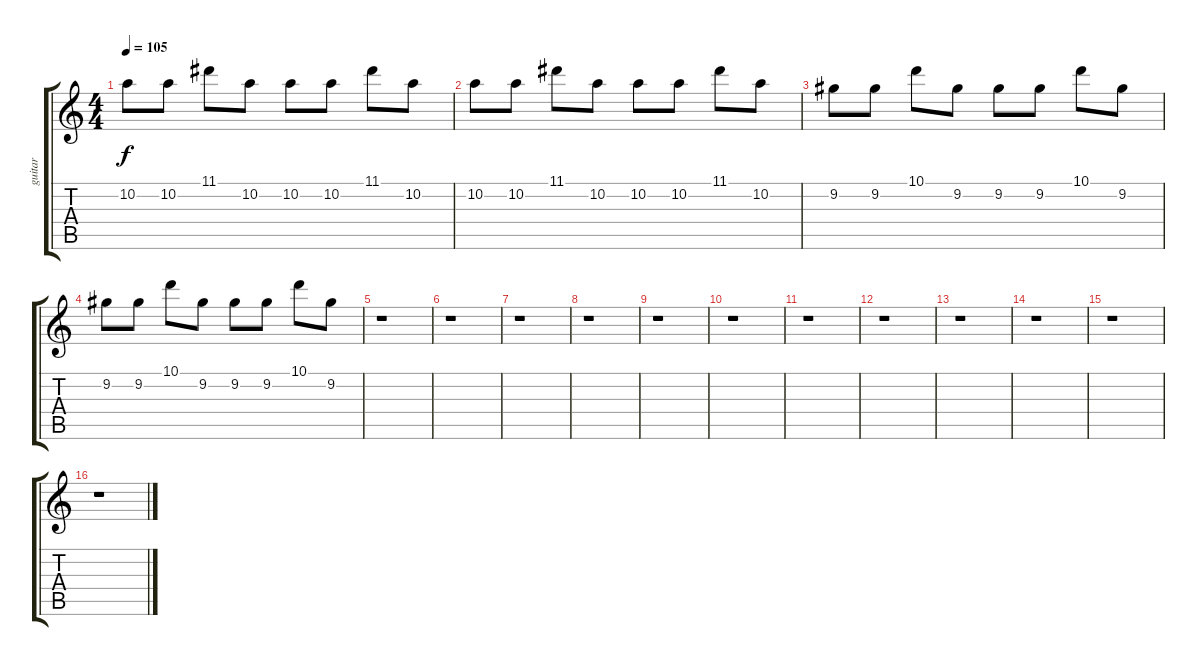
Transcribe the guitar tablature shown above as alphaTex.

\track ("guitar" "guitar") {instrument electricguitarclean}
\staff {score tabs}
\tuning (E4 B3 G3 D3 A2 E2) {hide}
\ts (4 4)
\tempo 105
\clef g2
\ks c
10.2.8{dy f} 10.2.8 11.1.8 10.2.8 10.2.8 10.2.8 11.1.8 10.2.8 |
10.2.8 10.2.8 11.1.8 10.2.8 10.2.8 10.2.8 11.1.8 10.2.8 |
9.2.8 9.2.8 10.1.8 9.2.8 9.2.8 9.2.8 10.1.8 9.2.8 |
9.2.8 9.2.8 10.1.8 9.2.8 9.2.8 9.2.8 10.1.8 9.2.8 |
r.1 |
r.1 |
r.1 |
r.1 |
r.1 |
r.1 |
r.1 |
r.1 |
r.1 |
r.1 |
r.1 |
r.1
